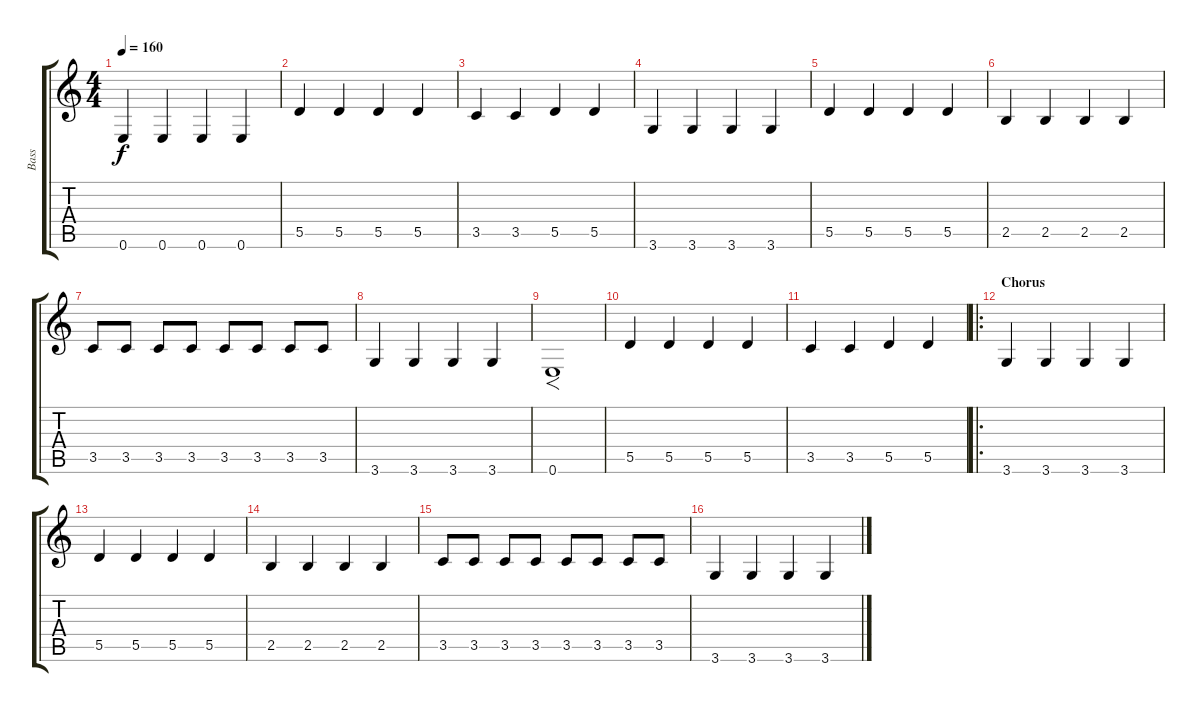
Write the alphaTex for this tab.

\track ("Bass" "Bass") {instrument synthbass2}
\staff {score tabs}
\tuning (E4 B3 G3 D3 A2 E2) {hide}
\ts (4 4)
\tempo 160
\clef g2
\ks c
0.6.4{dy f} 0.6.4 0.6.4 0.6.4 |
5.5.4 5.5.4 5.5.4 5.5.4 |
3.5.4 3.5.4 5.5.4 5.5.4 |
3.6.4 3.6.4 3.6.4 3.6.4 |
5.5.4 5.5.4 5.5.4 5.5.4 |
2.5.4 2.5.4 2.5.4 2.5.4 |
3.5.8 3.5.8 3.5.8 3.5.8 3.5.8 3.5.8 3.5.8 3.5.8 |
3.6.4 3.6.4 3.6.4 3.6.4 |
0.6.1{f} |
5.5.4 5.5.4 5.5.4 5.5.4 |
3.5.4 3.5.4 5.5.4 5.5.4 |
\ro
\section ("" "Chorus")
3.6.4 3.6.4 3.6.4 3.6.4 |
5.5.4 5.5.4 5.5.4 5.5.4 |
2.5.4 2.5.4 2.5.4 2.5.4 |
3.5.8 3.5.8 3.5.8 3.5.8 3.5.8 3.5.8 3.5.8 3.5.8 |
3.6.4 3.6.4 3.6.4 3.6.4
